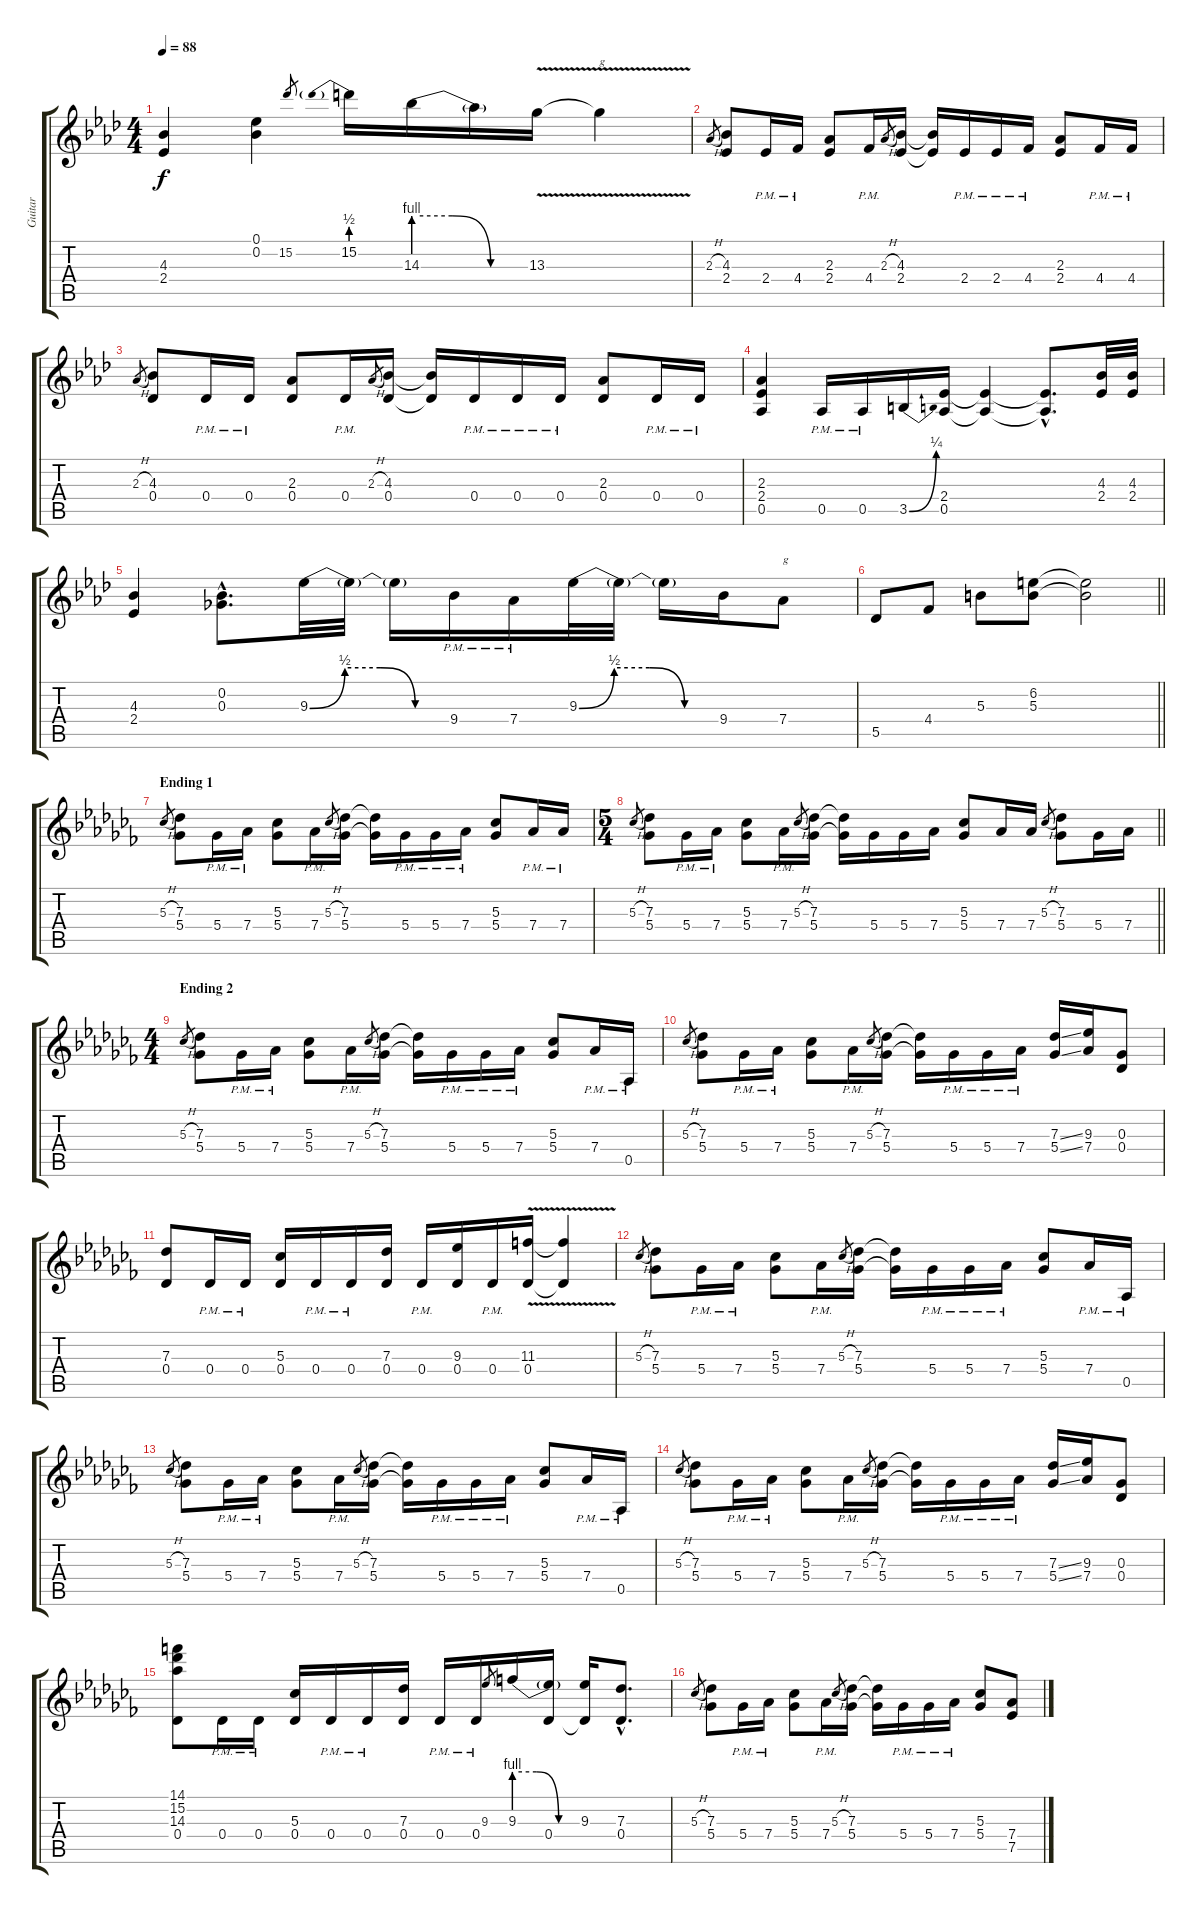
\track ("Guitar" "Guitar") {instrument distortionguitar}
\staff {score tabs}
\tuning (Eb4 Bb3 Gb3 Db3 Ab2 Eb2) {hide}
\ts (4 4)
\tempo 88
\clef g2
\ks fminor
(4.3 2.4).4{dy f} (0.1 0.2).4 15.2.8{gr} 15.2{be (prebend 0 2 60 2)}.16 14.3{be (custom 0 4 20 4 40 0 60 0)}.16 14.3{t}.16 13.3{v}.16 13.3{t}.4{txt "g"} |
2.3{h}.8{gr} (4.3 2.4).8 2.4{pm}.16 4.4{pm}.16 (2.3 2.4).8 4.4{pm}.16 2.3{h}.8{gr} (4.3 2.4).16 (4.3{t} 2.4{t}).16 2.4{pm}.16 2.4{pm}.16 4.4{pm}.16 (2.3 2.4).8 4.4{pm}.16 4.4{pm}.16 |
2.3{h}.8{gr} (4.3 0.4).8 0.4{pm}.16 0.4{pm}.16 (2.3 0.4).8 0.4{pm}.16 2.3{h}.8{gr} (4.3 0.4).16 (4.3{t} 0.4{t}).16 0.4{pm}.16 0.4{pm}.16 0.4{pm}.16 (2.3 0.4).8 0.4{pm}.16 0.4{pm}.16 |
(2.3 2.4 0.5).4 0.5{pm}.16 0.5{pm}.16 3.5{be (bend 0 0 60 1)}.16 (2.4 0.5).16 (2.4{t} 0.5{t}).4 (2.4{hac t} 0.5{hac t}).8{d} (4.3 2.4).32 (4.3 2.4).32 |
(4.3 2.4).4 (0.2{hac} 0.3{hac}).8{d} 9.3{be (custom 0 0 15 2 30 2 45 0 60 0)}.32 9.3{t}.32 9.3{t}.16 9.4{pm}.16 7.4{pm}.16 9.3{be (custom 0 0 15 2 30 2 45 0 60 0)}.32 9.3{t}.32 9.3{t}.16 9.4.16 7.4.8{txt "g"} |
\barLineRight lightlight
5.5.8 4.4.8 5.3.8 (6.2 5.3).8 (6.2{t} 5.3{t}).2 |
\section ("" "Ending 1")
\ks abminor
5.3{h}.8{gr} (7.3 5.4).8 5.4{pm}.16 7.4{pm}.16 (5.3 5.4).8 7.4{pm}.16 5.3{h}.8{gr} (7.3 5.4).16 (7.3{t} 5.4{t}).16 5.4{pm}.16 5.4{pm}.16 7.4{pm}.16 (5.3 5.4).8 7.4{pm}.16 7.4{pm}.16 |
\ts (5 4)
\barLineRight lightlight
5.3{h}.8{gr} (7.3 5.4).8 5.4{pm}.16 7.4{pm}.16 (5.3 5.4).8 7.4{pm}.16 5.3{h}.8{gr} (7.3 5.4).16 (7.3{t} 5.4{t}).16 5.4.16 5.4.16 7.4.16 (5.3 5.4).8 7.4.16 7.4.16 5.3{h}.8{gr} (7.3 5.4).8 5.4.16 7.4.16 |
\ts (4 4)
\section ("" "Ending 2")
5.3{h}.8{gr} (7.3 5.4).8 5.4{pm}.16 7.4{pm}.16 (5.3 5.4).8 7.4{pm}.16 5.3{h}.8{gr} (7.3 5.4).16 (7.3{t} 5.4{t}).16 5.4{pm}.16 5.4{pm}.16 7.4{pm}.16 (5.3 5.4).8 7.4{pm}.16 0.5{pm}.16 |
5.3{h}.8{gr} (7.3 5.4).8 5.4{pm}.16 7.4{pm}.16 (5.3 5.4).8 7.4{pm}.16 5.3{h}.8{gr} (7.3 5.4).16 (7.3{t} 5.4{t}).16 5.4{pm}.16 5.4{pm}.16 7.4{pm}.16 (7.3{ss} 5.4{ss}).16 (9.3 7.4).16 (0.3 0.4).8 |
(7.3 0.4).8 0.4{pm}.16 0.4{pm}.16 (5.3 0.4).16 0.4{pm}.16 0.4{pm}.16 (7.3 0.4).16 0.4{pm}.16 (9.3 0.4).16 0.4{pm}.16 (11.3{v} 0.4{v}).16 (11.3{t} 0.4{t}).4 |
5.3{h}.8{gr} (7.3 5.4).8 5.4{pm}.16 7.4{pm}.16 (5.3 5.4).8 7.4{pm}.16 5.3{h}.8{gr} (7.3 5.4).16 (7.3{t} 5.4{t}).16 5.4{pm}.16 5.4{pm}.16 7.4{pm}.16 (5.3 5.4).8 7.4{pm}.16 0.5{pm}.16 |
5.3{h}.8{gr} (7.3 5.4).8 5.4{pm}.16 7.4{pm}.16 (5.3 5.4).8 7.4{pm}.16 5.3{h}.8{gr} (7.3 5.4).16 (7.3{t} 5.4{t}).16 5.4{pm}.16 5.4{pm}.16 7.4{pm}.16 (5.3 5.4).8 7.4{pm}.16 0.5{pm}.16 |
5.3{h}.8{gr} (7.3 5.4).8 5.4{pm}.16 7.4{pm}.16 (5.3 5.4).8 7.4{pm}.16 5.3{h}.8{gr} (7.3 5.4).16 (7.3{t} 5.4{t}).16 5.4{pm}.16 5.4{pm}.16 7.4{pm}.16 (7.3{ss} 5.4{ss}).16 (9.3 7.4).16 (0.3 0.4).8 |
(14.1 15.2 14.3 0.4).8 0.4{pm}.16 0.4{pm}.16 (5.3 0.4).16 0.4{pm}.16 0.4{pm}.16 (7.3 0.4).16 0.4{pm}.16 0.4{pm}.16 9.3.8{gr} 9.3{be (custom 0 4 20 4 40 0 60 0)}.16 (9.3{t} 0.4).16 (9.3 0.4{t}).16 (7.3{hac} 0.4{hac}).8{d} |
5.3{h}.8{gr} (7.3 5.4).8 5.4{pm}.16 7.4{pm}.16 (5.3 5.4).8 7.4{pm}.16 5.3{h}.8{gr} (7.3 5.4).16 (7.3{t} 5.4{t}).16 5.4{pm}.16 5.4{pm}.16 7.4{pm}.16 (5.3 5.4).8 (7.4 7.5).8
